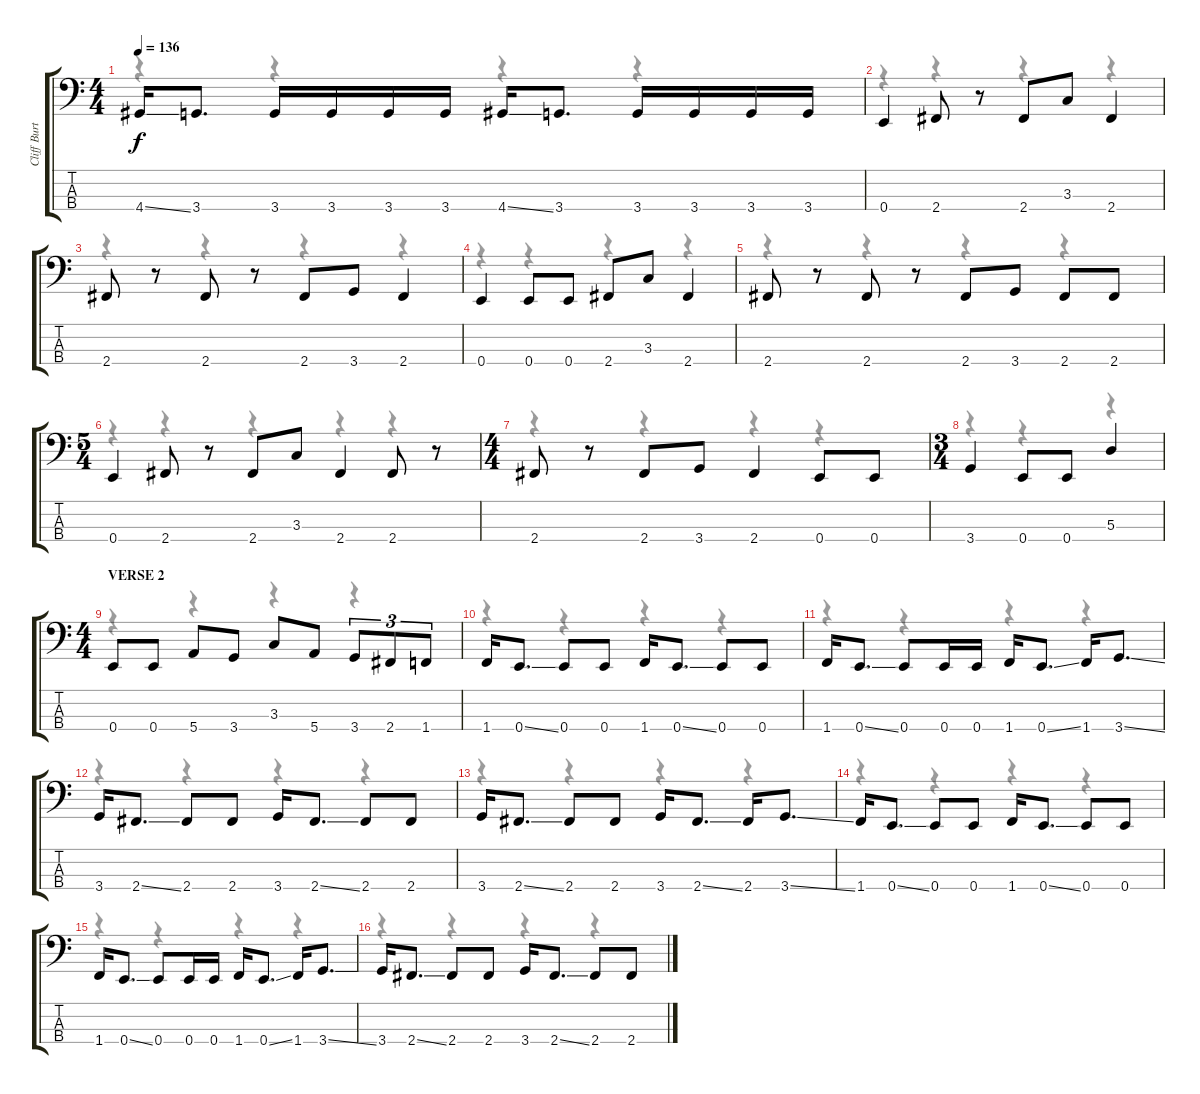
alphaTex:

\track ("Cliff Burton" "Cliff Burt") {instrument electricbassfinger}
\staff {score tabs}
\tuning (G2 D2 A1 E1) {hide}
\voice
\ts (4 4)
\tempo 136
\clef f4
\ks c
4.4{ss}.16{dy f} 3.4.8{d} 3.4.16 3.4.16 3.4.16 3.4.16 4.4{ss}.16 3.4.8{d} 3.4.16 3.4.16 3.4.16 3.4.16 |
0.4.4 2.4.8 r.8 2.4.8 3.3.8 2.4.4 |
2.4.8 r.8 2.4.8 r.8 2.4.8 3.4.8 2.4.4 |
0.4.4 0.4.8 0.4.8 2.4.8 3.3.8 2.4.4 |
2.4.8 r.8 2.4.8 r.8 2.4.8 3.4.8 2.4.8 2.4.8 |
\ts (5 4)
0.4.4 2.4.8 r.8 2.4.8 3.3.8 2.4.4 2.4.8 r.8 |
\ts (4 4)
2.4.8 r.8 2.4.8 3.4.8 2.4.4 0.4.8 0.4.8 |
\ts (3 4)
3.4.4 0.4.8 0.4.8 5.3.4 |
\ts (4 4)
\section ("" "VERSE 2")
0.4.8 0.4.8 5.4.8 3.4.8 3.3.8 5.4.8 3.4.8{tu (3 2)} 2.4.8{tu (3 2)} 1.4.8{tu (3 2)} |
1.4.16 0.4{ss}.8{d} 0.4.8 0.4.8 1.4.16 0.4{ss}.8{d} 0.4.8 0.4.8 |
1.4.16 0.4{ss}.8{d} 0.4.8 0.4.16 0.4.16 1.4.16 0.4{ss}.8{d} 1.4.16 3.4{ss}.8{d} |
3.4.16 2.4{ss}.8{d} 2.4.8 2.4.8 3.4.16 2.4{ss}.8{d} 2.4.8 2.4.8 |
3.4.16 2.4{ss}.8{d} 2.4.8 2.4.8 3.4.16 2.4{ss}.8{d} 2.4.16 3.4{ss}.8{d} |
1.4.16 0.4{ss}.8{d} 0.4.8 0.4.8 1.4.16 0.4{ss}.8{d} 0.4.8 0.4.8 |
1.4.16 0.4{ss}.8{d} 0.4.8 0.4.16 0.4.16 1.4.16 0.4{ss}.8{d} 1.4.16 3.4{ss}.8{d} |
3.4.16 2.4{ss}.8{d} 2.4.8 2.4.8 3.4.16 2.4{ss}.8{d} 2.4.8 2.4.8
\voice
\clef f4
\ottava regular
\simile none
\ks c
r.4{dy f} r.4 r.4 r.4 |
r.4 r.4 r.4 r.4 |
r.4 r.4 r.4 r.4 |
r.4 r.4 r.4 r.4 |
r.4 r.4 r.4 r.4 |
r.4 r.4 r.4 r.4 r.4 |
r.4 r.4 r.4 r.4 |
r.4 r.4 r.4 |
r.4 r.4 r.4 r.4 |
r.4 r.4 r.4 r.4 |
r.4 r.4 r.4 r.4 |
r.4 r.4 r.4 r.4 |
r.4 r.4 r.4 r.4 |
r.4 r.4 r.4 r.4 |
r.4 r.4 r.4 r.4 |
r.4 r.4 r.4 r.4
